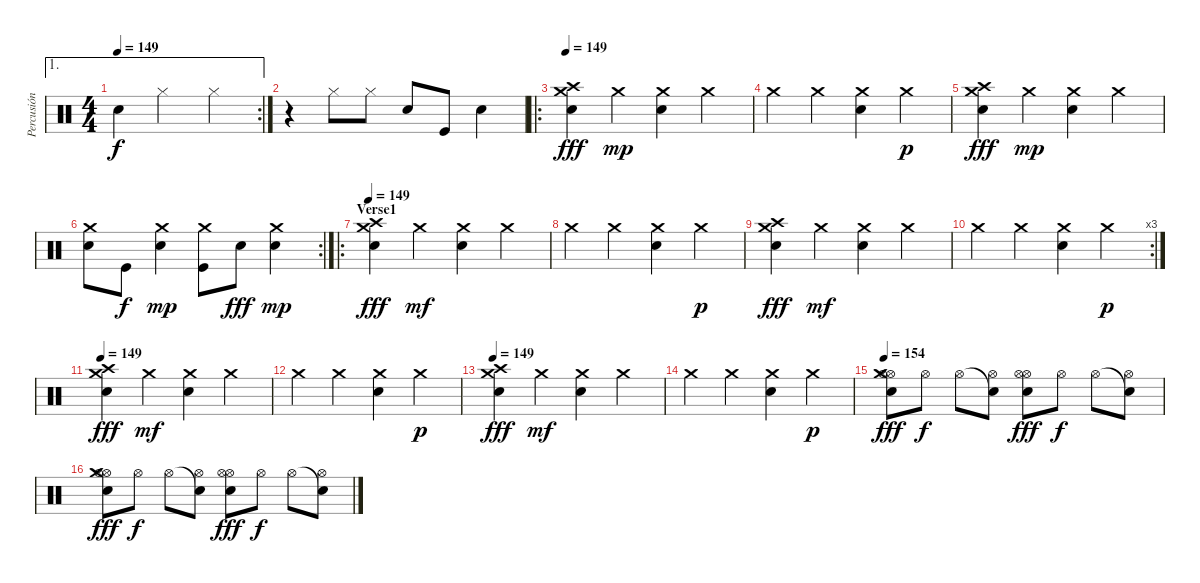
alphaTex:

\track ("Percusión" "Percusión") {instrument percussion}
\staff {score}
\articulation defaults
\ae 1
\rc 2
\ts (4 4)
\tempo 149
\clef neutral
\ks c "Snare (hit)"{t}.4{dy f} "Hi-Hat (closed)".2 "Hi-Hat (closed)".4
|
r.4 "Hi-Hat (closed)".8 "Hi-Hat (closed)".8 "Snare (hit) 2".8 "Kick (hit)".8 "Snare (hit) 2".4 |
\ro
\tempo 149
("Snare (hit) 2" "Crash high (hit)" "Crash medium (hit)").4{dy fff} "Crash medium (hit)".4{dy mp} ("Snare (hit) 2" "Crash medium (hit)").4 "Crash medium (hit)".4 |
"Crash medium (hit)".4 "Crash medium (hit)".4 ("Snare (hit) 2" "Crash medium (hit)").4 "Crash medium (hit)".4{dy p} |
("Snare (hit) 2" "Crash high (hit)" "Crash medium (hit)").4{dy fff} "Crash medium (hit)".4{dy mp} ("Snare (hit) 2" "Crash medium (hit)").4 "Crash medium (hit)".4 |
\rc 2
("Snare (hit) 2" "Crash medium (hit)").8 "Kick (hit)".8{dy f} ("Snare (hit) 2" "Crash medium (hit)").4{dy mp} ("Kick (hit)" "Crash medium (hit)").8 "Snare (hit) 2".8{dy fff} ("Snare (hit) 2" "Crash medium (hit)").4{dy mp} |
\ro
\section ("" "Verse1")
\tempo 149
("Snare (hit) 2" "Crash high (hit)" "Crash medium (hit)").4{dy fff} "Crash medium (hit)".4{dy mf} ("Snare (hit) 2" "Crash medium (hit)").4 "Crash medium (hit)".4 |
"Crash medium (hit)".4 "Crash medium (hit)".4 ("Snare (hit) 2" "Crash medium (hit)").4 "Crash medium (hit)".4{dy p} |
("Snare (hit) 2" "Crash high (hit)" "Crash medium (hit)").4{dy fff} "Crash medium (hit)".4{dy mf} ("Snare (hit) 2" "Crash medium (hit)").4 "Crash medium (hit)".4 |
\rc 3 "Crash medium (hit)".4 "Crash medium (hit)".4
("Snare (hit) 2" "Crash medium (hit)").4 "Crash medium (hit)".4{dy p} |
\tempo 149
("Snare (hit) 2" "Crash high (hit)" "Crash medium (hit)").4{dy fff} "Crash medium (hit)".4{dy mf} ("Snare (hit) 2" "Crash medium (hit)").4 "Crash medium (hit)".4 |
"Crash medium (hit)".4 "Crash medium (hit)".4 ("Snare (hit) 2" "Crash medium (hit)").4 "Crash medium (hit)".4{dy p} |
\tempo 149
("Snare (hit) 2" "Crash high (hit)" "Crash medium (hit)").4{dy fff} "Crash medium (hit)".4{dy mf} ("Snare (hit) 2" "Crash medium (hit)").4 "Crash medium (hit)".4 |
"Crash medium (hit)".4 "Crash medium (hit)".4 ("Snare (hit) 2" "Crash medium (hit)").4 "Crash medium (hit)".4{dy p} |
\tempo 154
("Hi-Hat (open)" "Hi-Hat (open)" "Snare (hit) 2" "Crash medium (hit)").8{dy fff} "Hi-Hat (open)".8{dy f} "Hi-Hat (open)".8 ("Snare (hit)"{t} "Hi-Hat (open)").8 ("Hi-Hat (open)" "Hi-Hat (open)" "Snare (hit) 2").8{dy fff} "Hi-Hat (open)".8{dy f} "Hi-Hat (open)".8 ("Snare (hit)"{t} "Hi-Hat (open)").8 |
("Hi-Hat (open)" "Hi-Hat (open)" "Snare (hit) 2" "Crash medium (hit)").8{dy fff} "Hi-Hat (open)".8{dy f} "Hi-Hat (open)".8 ("Snare (hit)"{t} "Hi-Hat (open)").8 ("Hi-Hat (open)" "Hi-Hat (open)" "Snare (hit) 2").8{dy fff} "Hi-Hat (open)".8{dy f} "Hi-Hat (open)".8 ("Snare (hit)"{t} "Hi-Hat (open)").8
